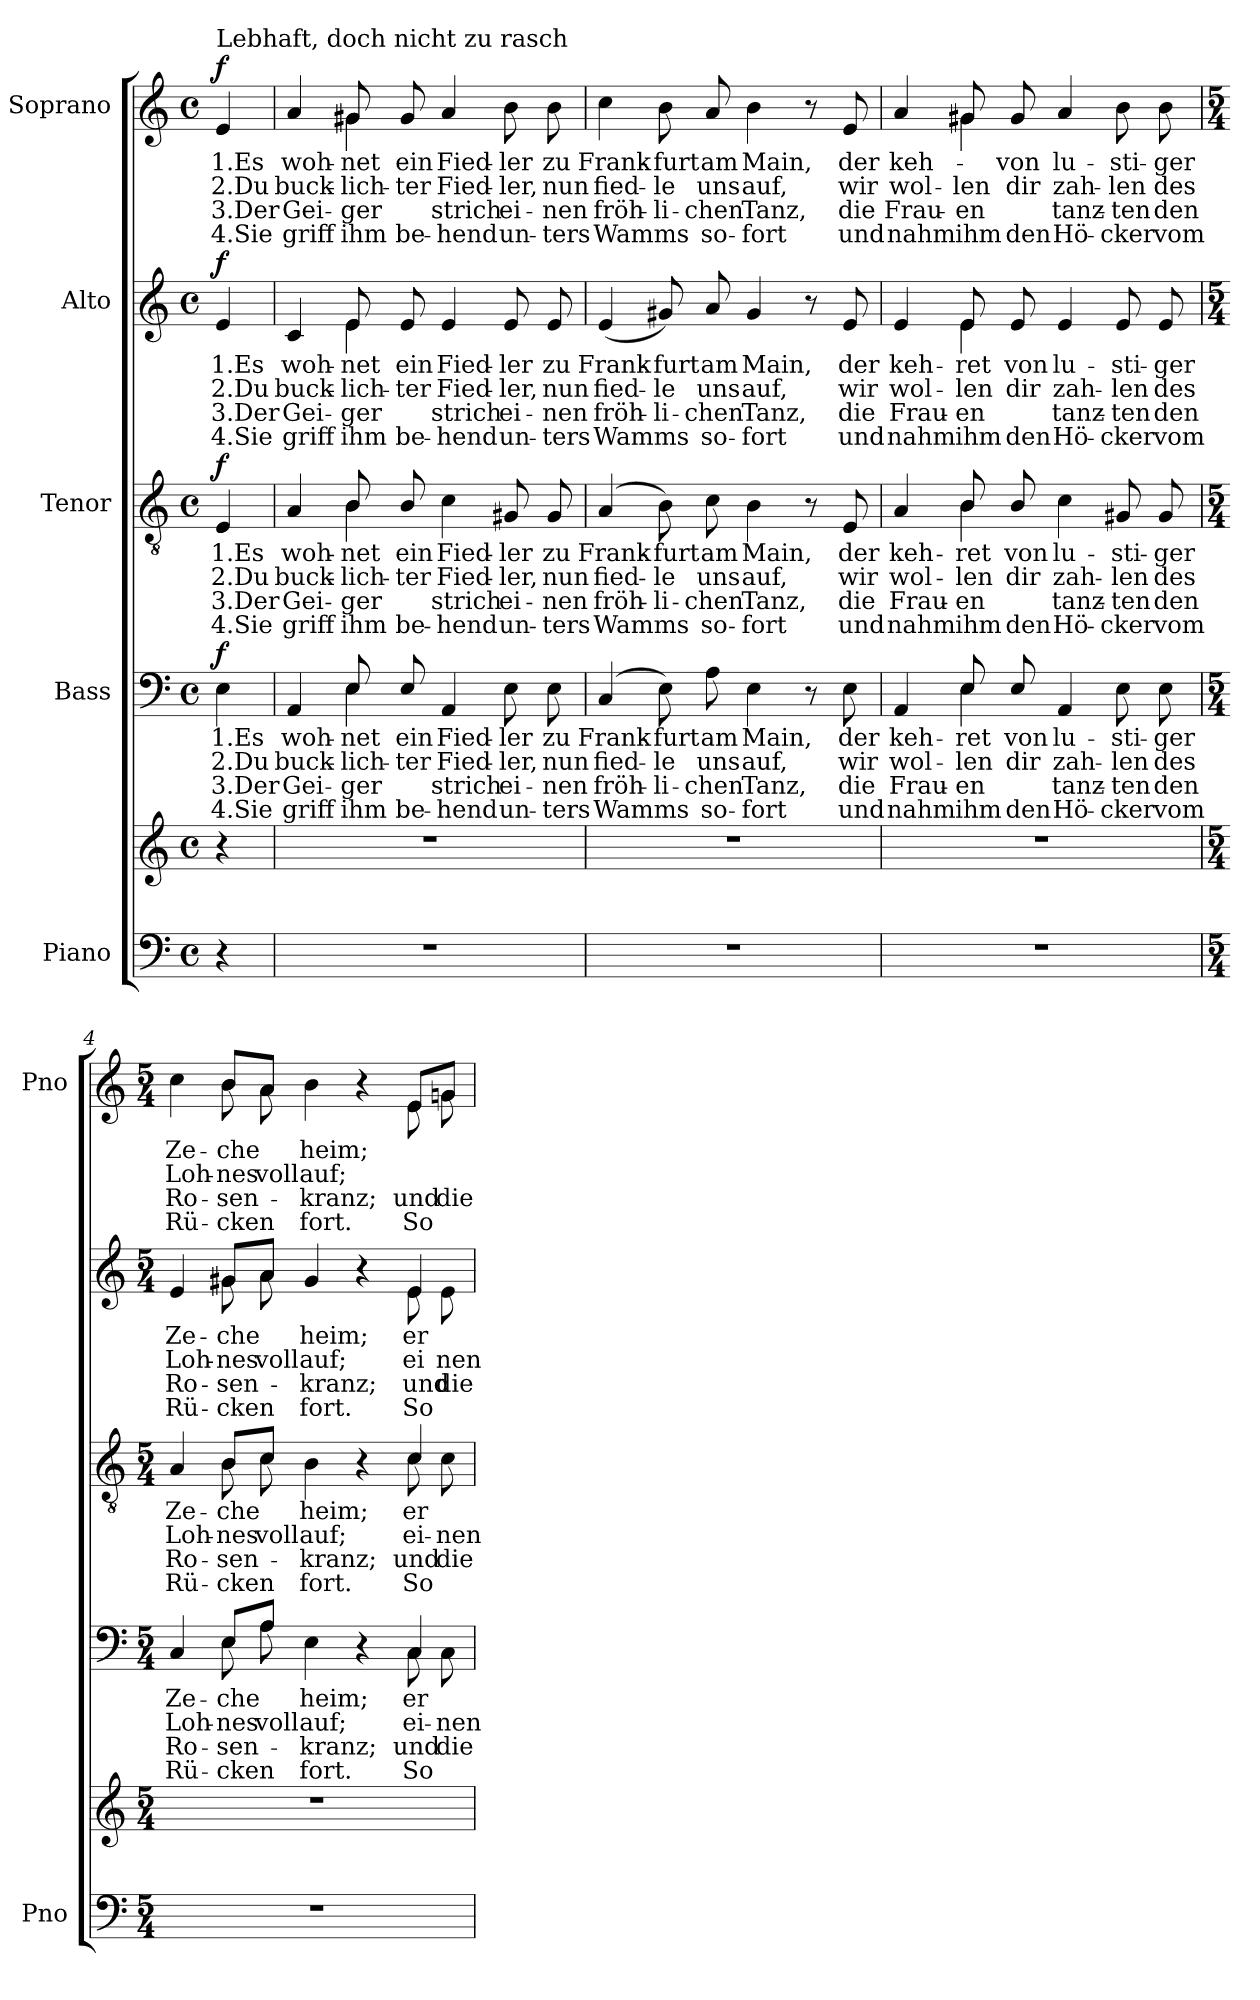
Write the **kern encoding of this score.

**kern	**kern	**kern	**text	**text	**text	**text	**dynam	**kern	**text	**text	**text	**text	**dynam	**kern	**text	**text	**text	**text	**dynam	**kern	**text	**text	**text	**text	**dynam
*part5	*part5	*part4	*part4	*part4	*part4	*part4	*part4	*part3	*part3	*part3	*part3	*part3	*part3	*part2	*part2	*part2	*part2	*part2	*part2	*part1	*part1	*part1	*part1	*part1	*part1
*staff6	*staff5	*staff4	*staff4	*staff4	*staff4	*staff4	*staff4	*staff3	*staff3	*staff3	*staff3	*staff3	*staff3	*staff2	*staff2	*staff2	*staff2	*staff2	*staff2	*staff1	*staff1	*staff1	*staff1	*staff1	*staff1
*I"Piano	*	*I"Bass	*	*	*	*	*	*I"Tenor	*	*	*	*	*	*I"Alto	*	*	*	*	*	*I"Soprano	*	*	*	*	*
*I'Pno	*	*	*	*	*	*	*	*	*	*	*	*	*	*	*	*	*	*	*	*I'Pno	*	*	*	*	*
*clefF4	*clefG2	*clefF4	*	*	*	*	*	*clefGv2	*	*	*	*	*	*clefG2	*	*	*	*	*	*clefG2	*	*	*	*	*
*k[]	*k[]	*k[]	*	*	*	*	*	*k[]	*	*	*	*	*	*k[]	*	*	*	*	*	*k[]	*	*	*	*	*
*a:	*a:	*a:	*	*	*	*	*	*a:	*	*	*	*	*	*a:	*	*	*	*	*	*a:	*	*	*	*	*
*M4/4	*M4/4	*M4/4	*	*	*	*	*	*M4/4	*	*	*	*	*	*M4/4	*	*	*	*	*	*M4/4	*	*	*	*	*
*met(c)	*met(c)	*met(c)	*	*	*	*	*	*met(c)	*	*	*	*	*	*met(c)	*	*	*	*	*	*met(c)	*	*	*	*	*
=	=	=	=	=	=	=	=	=	=	=	=	=	=	=	=	=	=	=	=	=	=	=	=	=	=
!	!	!	!	!	!	!	!	!	!	!	!	!	!	!	!	!	!	!	!	!LO:TX:a:t=Lebhaft, doch nicht zu rasch	!	!	!	!	!
!	!	!	!	!	!	!	!LO:DY:a	!	!	!	!	!	!LO:DY:a	!	!	!	!	!	!LO:DY:a	!	!	!	!	!	!LO:DY:a
4r	4r	4E\	1.Es	2.Du	3.Der	4.Sie	f	4E/	1.Es	2.Du	3.Der	4.Sie	f	4e/	1.Es	2.Du	3.Der	4.Sie	f	4e/	1.Es	2.Du	3.Der	4.Sie	f
=1	=1	=1	=1	=1	=1	=1	=1	=1	=1	=1	=1	=1	=1	=1	=1	=1	=1	=1	=1	=1	=1	=1	=1	=1	=1
*	*	*^	*	*	*	*	*	*^	*	*	*	*	*	*^	*	*	*	*	*	*^	*	*	*	*	*
1r	1r	4AA/	4ryy	woh-	buck-	Gei-	griff	.	4A/	4ryy	woh-	buck-	Gei-	griff	.	4c/	4ryy	woh-	buck-	Gei-	griff	.	4a/	4ryy	woh-	buck-	Gei-	griff	.
.	.	8E/	4E\	-net	-lich-	-ger	ihm	.	8B/	4B\	-net	-lich-	-ger	ihm	.	8e/	4e\	-net	-lich-	-ger	ihm	.	8g#X/	4g#\	-net	-lich-	-ger	ihm	.
.	.	8E/	.	ein	-ter	.	be-	.	8B/	.	ein	-ter	.	be-	.	8e/	.	ein	-ter	.	be-	.	8g#/	.	ein	-ter	.	be-	.
.	.	4AA/	2ryy	Fied-	Fied-	strich	-hend	.	4c\	2ryy	Fied-	Fied-	strich	-hend	.	4e/	2ryy	Fied-	Fied-	strich	-hend	.	4a/	2ryy	Fied-	Fied-	strich	-hend	.
.	.	8E\	.	-ler	-ler,	ei-	un-	.	8G#X/	.	-ler	-ler,	ei-	un-	.	8e/	.	-ler	-ler,	ei-	un-	.	8b\	.	-ler	-ler,	ei-	un-	.
.	.	8E\	.	zu	nun	-nen	-ters	.	8G#/	.	zu	nun	-nen	-ters	.	8e/	.	zu	nun	-nen	-ters	.	8b\	.	zu	nun	-nen	-ters	.
*	*	*v	*v	*	*	*	*	*	*	*	*	*	*	*	*	*v	*v	*	*	*	*	*	*v	*v	*	*	*	*	*
*	*	*	*	*	*	*	*	*v	*v	*	*	*	*	*	*	*	*	*	*	*	*	*	*	*	*	*
=2	=2	=2	=2	=2	=2	=2	=2	=2	=2	=2	=2	=2	=2	=2	=2	=2	=2	=2	=2	=2	=2	=2	=2	=2	=2
1r	1r	(4C/	Frank-	fied-	fröh-	Wamms	.	(4A/	Frank-	fied-	fröh-	Wamms	.	(4e/	Frank-	fied-	fröh-	Wamms	.	4cc\	Frank-	fied-	fröh-	Wamms	.
.	.	8E\)	-furt	-le	-li-	.	.	8B\)	-furt	-le	-li-	.	.	8g#X/)	-furt	-le	-li-	.	.	8b\	-furt	-le	-li-	.	.
.	.	8A\	am	uns	-chen	so-	.	8c\	am	uns	-chen	so-	.	8a/	am	uns	-chen	so-	.	8a/	am	uns	-chen	so-	.
.	.	4E\	Main,	auf,	Tanz,	-fort	.	4B\	Main,	auf,	Tanz,	-fort	.	4g#/	Main,	auf,	Tanz,	-fort	.	4b\	Main,	auf,	Tanz,	-fort	.
.	.	8r	.	.	.	.	.	8r	.	.	.	.	.	8r	.	.	.	.	.	8r	.	.	.	.	.
.	.	8E\	der	wir	die	und	.	8E/	der	wir	die	und	.	8e/	der	wir	die	und	.	8e/	der	wir	die	und	.
=3	=3	=3	=3	=3	=3	=3	=3	=3	=3	=3	=3	=3	=3	=3	=3	=3	=3	=3	=3	=3	=3	=3	=3	=3	=3
*	*	*^	*	*	*	*	*	*^	*	*	*	*	*	*^	*	*	*	*	*	*^	*	*	*	*	*
1r	1r	4AA/	4ryy	keh-	wol-	Frau-	nahm	.	4A/	4ryy	keh-	wol-	Frau-	nahm	.	4e/	4ryy	keh-	wol-	Frau-	nahm	.	4a/	4ryy	keh-	wol-	Frau-	nahm	.
.	.	8E/	4E\	-ret	-len	-en	ihm	.	8B/	4B\	-ret	-len	-en	ihm	.	8e/	4e\	-ret	-len	-en	ihm	.	8g#X/	4g#\	.	-len	-en	ihm	.
.	.	8E/	.	von	dir	.	den	.	8B/	.	von	dir	.	den	.	8e/	.	von	dir	.	den	.	8g#/	.	von	dir	.	den	.
.	.	4AA/	2ryy	lu-	zah-	tanz-	Hö-	.	4c\	2ryy	lu-	zah-	tanz-	Hö-	.	4e/	2ryy	lu-	zah-	tanz-	Hö-	.	4a/	2ryy	lu-	zah-	tanz-	Hö-	.
.	.	8E\	.	-sti-	-len	-ten	-cker	.	8G#X/	.	-sti-	-len	-ten	-cker	.	8e/	.	-sti-	-len	-ten	-cker	.	8b\	.	-sti-	-len	-ten	-cker	.
.	.	8E\	.	-ger	des	den	vom	.	8G#/	.	-ger	des	den	vom	.	8e/	.	-ger	des	den	vom	.	8b\	.	-ger	des	den	vom	.
!!LO:LB:g=z	!!
=4	=4	=4	=4	=4	=4	=4	=4	=4	=4	=4	=4	=4	=4	=4	=4	=4	=4	=4	=4	=4	=4	=4	=4	=4	=4	=4	=4	=4	=4
*M5/4	*M5/4	*M5/4	*	*	*	*	*	*	*M5/4	*	*	*	*	*	*	*M5/4	*	*	*	*	*	*	*M5/4	*	*	*	*	*	*
4%5r	4%5r	4C/	4ryy	Ze-	Loh-	Ro-	Rü-	.	4A/	4ryy	Ze-	Loh-	Ro-	Rü-	.	4e/	4ryy	Ze-	Loh-	Ro-	Rü-	.	4cc\	4ryy	Ze-	Loh-	Ro-	Rü-	.
.	.	8E\	8E/L	-che	-nes	-sen-	-cken	.	8B\	8B/L	-che	-nes	-sen-	-cken	.	8g#X\	8g#/L	-che	-nes	-sen-	-cken	.	8b\	8b/L	-che	-nes	-sen-	-cken	.
.	.	8A\	8A/J	.	voll	.	.	.	8c\	8c/J	.	voll	.	.	.	8a\	8a/J	.	voll	.	.	.	8a\	8a/J	.	voll	.	.	.
.	.	4E\	2ryy	heim;	auf;	-kranz;	fort.	.	4B\	2ryy	heim;	auf;	-kranz;	fort.	.	4g#/	2ryy	heim;	auf;	-kranz;	fort.	.	4b\	2ryy	heim;	auf;	-kranz;	fort.	.
.	.	4r	.	.	.	.	.	.	4r	.	.	.	.	.	.	4r	.	.	.	.	.	.	4r	.	.	.	.	.	.
.	.	8C\	4C/	er	ei-	und	So	.	8c\	4c/	er	ei-	und	So	.	4e/	8e\	er	ei-	und	So	.	8e\	8e/L	.	.	und	So	.
.	.	8C\	.	.	-nen	die	.	.	8c\	.	.	-nen	die	.	.	.	8e\	.	-nen	die	.	.	8gn\	8g/J	.	.	die	.	.
*	*	*v	*v	*	*	*	*	*	*	*	*	*	*	*	*	*v	*v	*	*	*	*	*	*v	*v	*	*	*	*	*
*	*	*	*	*	*	*	*	*v	*v	*	*	*	*	*	*	*	*	*	*	*	*	*	*	*	*	*
=	=	=	=	=	=	=	=	=	=	=	=	=	=	=	=	=	=	=	=	=	=	=	=	=	=
*-	*-	*-	*-	*-	*-	*-	*-	*-	*-	*-	*-	*-	*-	*-	*-	*-	*-	*-	*-	*-	*-	*-	*-	*-	*-
